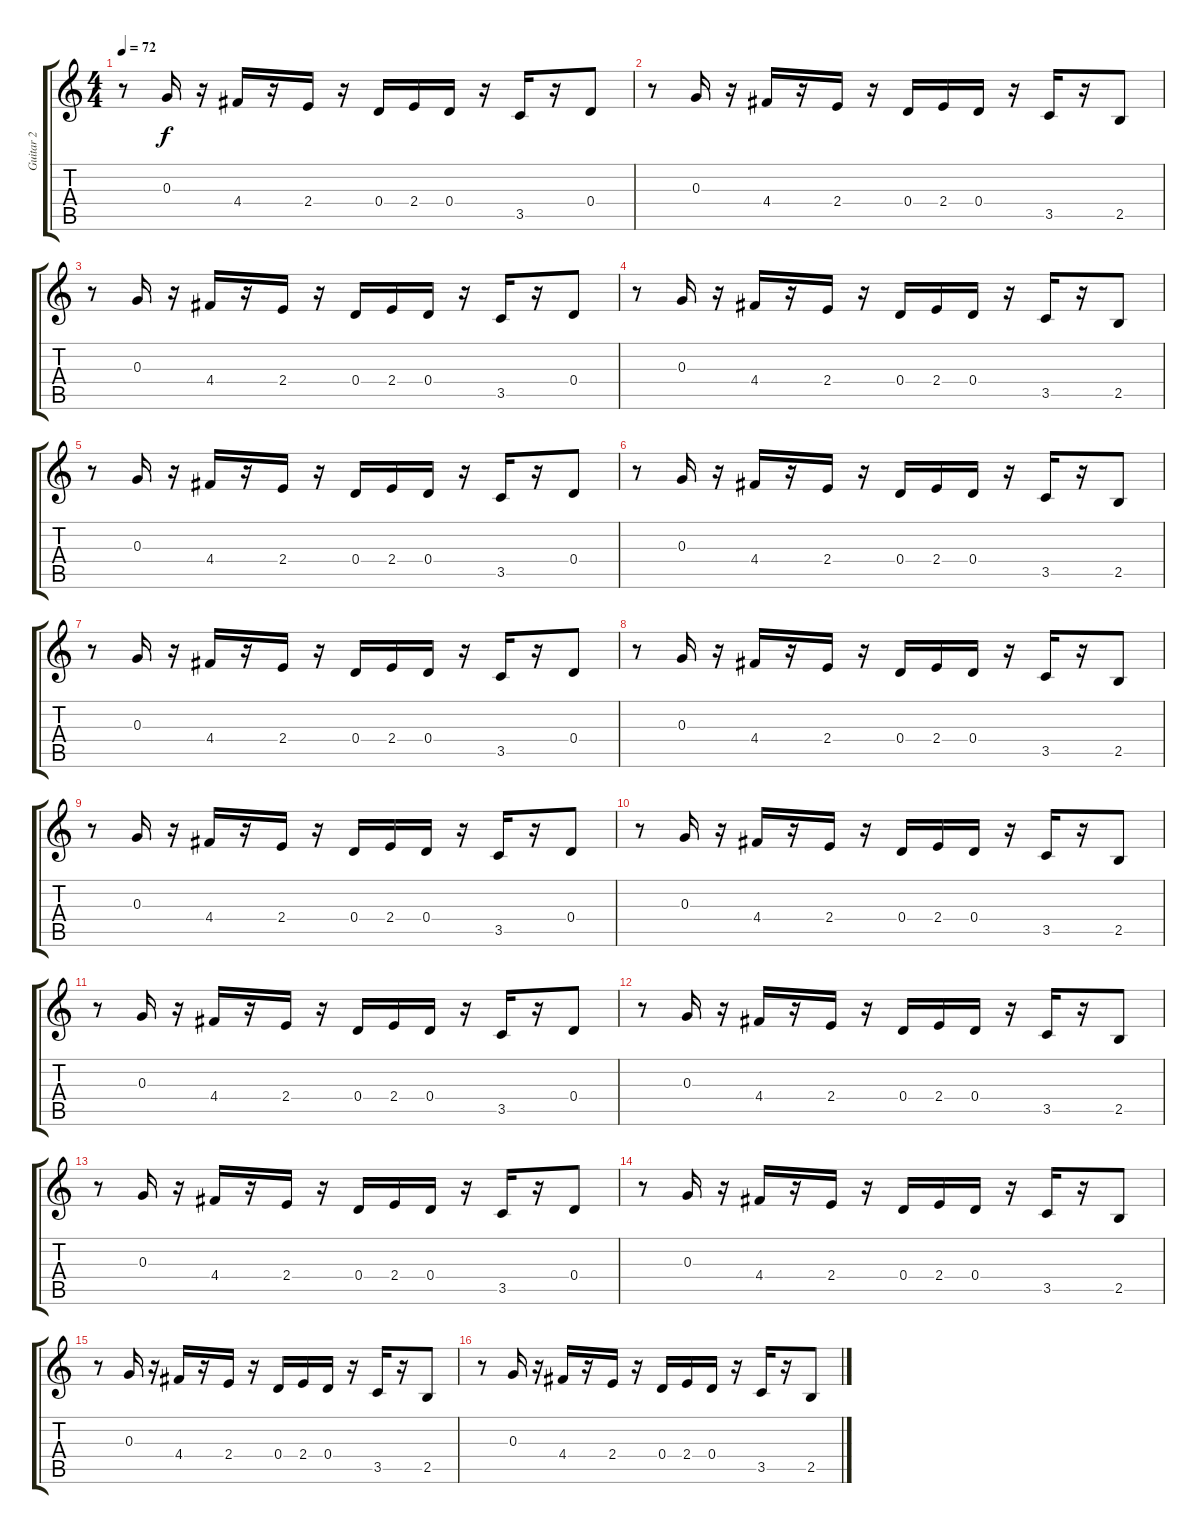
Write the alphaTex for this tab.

\track ("Guitar 2" "Guitar 2") {instrument electricguitarjazz}
\staff {score tabs}
\tuning (E4 B3 G3 D3 A2 E2) {hide}
\ts (4 4)
\tempo 72
\clef g2
\ks c
r.8{dy f instrument electricguitarjazz} 0.3.16 r.16 4.4.16 r.16 2.4.16 r.16 0.4.16 2.4.16 0.4.16 r.16 3.5.16 r.16 0.4.8 |
r.8 0.3.16 r.16 4.4.16 r.16 2.4.16 r.16 0.4.16 2.4.16 0.4.16 r.16 3.5.16 r.16 2.5.8 |
r.8 0.3.16 r.16 4.4.16 r.16 2.4.16 r.16 0.4.16 2.4.16 0.4.16 r.16 3.5.16 r.16 0.4.8 |
r.8 0.3.16 r.16 4.4.16 r.16 2.4.16 r.16 0.4.16 2.4.16 0.4.16 r.16 3.5.16 r.16 2.5.8 |
r.8 0.3.16 r.16 4.4.16 r.16 2.4.16 r.16 0.4.16 2.4.16 0.4.16 r.16 3.5.16 r.16 0.4.8 |
r.8 0.3.16 r.16 4.4.16 r.16 2.4.16 r.16 0.4.16 2.4.16 0.4.16 r.16 3.5.16 r.16 2.5.8 |
r.8 0.3.16 r.16 4.4.16 r.16 2.4.16 r.16 0.4.16 2.4.16 0.4.16 r.16 3.5.16 r.16 0.4.8 |
r.8 0.3.16 r.16 4.4.16 r.16 2.4.16 r.16 0.4.16 2.4.16 0.4.16 r.16 3.5.16 r.16 2.5.8 |
r.8 0.3.16 r.16 4.4.16 r.16 2.4.16 r.16 0.4.16 2.4.16 0.4.16 r.16 3.5.16 r.16 0.4.8 |
r.8 0.3.16 r.16 4.4.16 r.16 2.4.16 r.16 0.4.16 2.4.16 0.4.16 r.16 3.5.16 r.16 2.5.8 |
r.8 0.3.16 r.16 4.4.16 r.16 2.4.16 r.16 0.4.16 2.4.16 0.4.16 r.16 3.5.16 r.16 0.4.8 |
r.8 0.3.16 r.16 4.4.16 r.16 2.4.16 r.16 0.4.16 2.4.16 0.4.16 r.16 3.5.16 r.16 2.5.8 |
r.8 0.3.16 r.16 4.4.16 r.16 2.4.16 r.16 0.4.16 2.4.16 0.4.16 r.16 3.5.16 r.16 0.4.8 |
r.8 0.3.16 r.16 4.4.16 r.16 2.4.16 r.16 0.4.16 2.4.16 0.4.16 r.16 3.5.16 r.16 2.5.8 |
r.8 0.3.16 r.16 4.4.16 r.16 2.4.16 r.16 0.4.16 2.4.16 0.4.16 r.16 3.5.16 r.16 2.5.8 |
r.8 0.3.16 r.16 4.4.16 r.16 2.4.16 r.16 0.4.16 2.4.16 0.4.16 r.16 3.5.16 r.16 2.5.8
